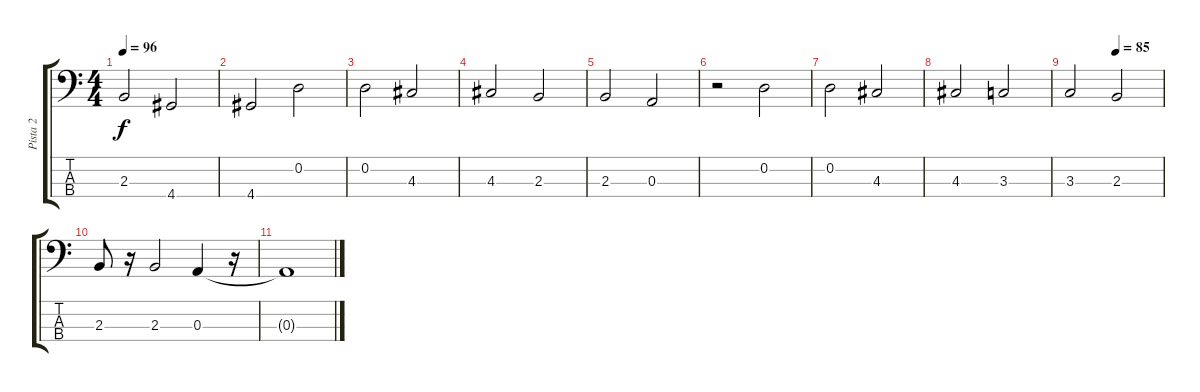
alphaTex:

\track ("Pista 2" "Pista 2") {instrument electricbassfinger}
\staff {score tabs}
\tuning (G2 D2 A1 E1) {hide}
\ts (4 4)
\tempo 96
\clef f4
\ks c
2.3.2{dy f} 4.4.2 |
4.4.2 0.2.2 |
0.2.2 4.3.2 |
4.3.2 2.3.2 |
2.3.2 0.3.2 |
r.2 0.2.2 |
0.2.2 4.3.2 |
4.3.2 3.3.2 |
\tempo (85 0.5)
3.3.2 2.3.2 |
2.3.8 r.16 2.3.2 0.3.4 r.16 |
0.3{t}.1
